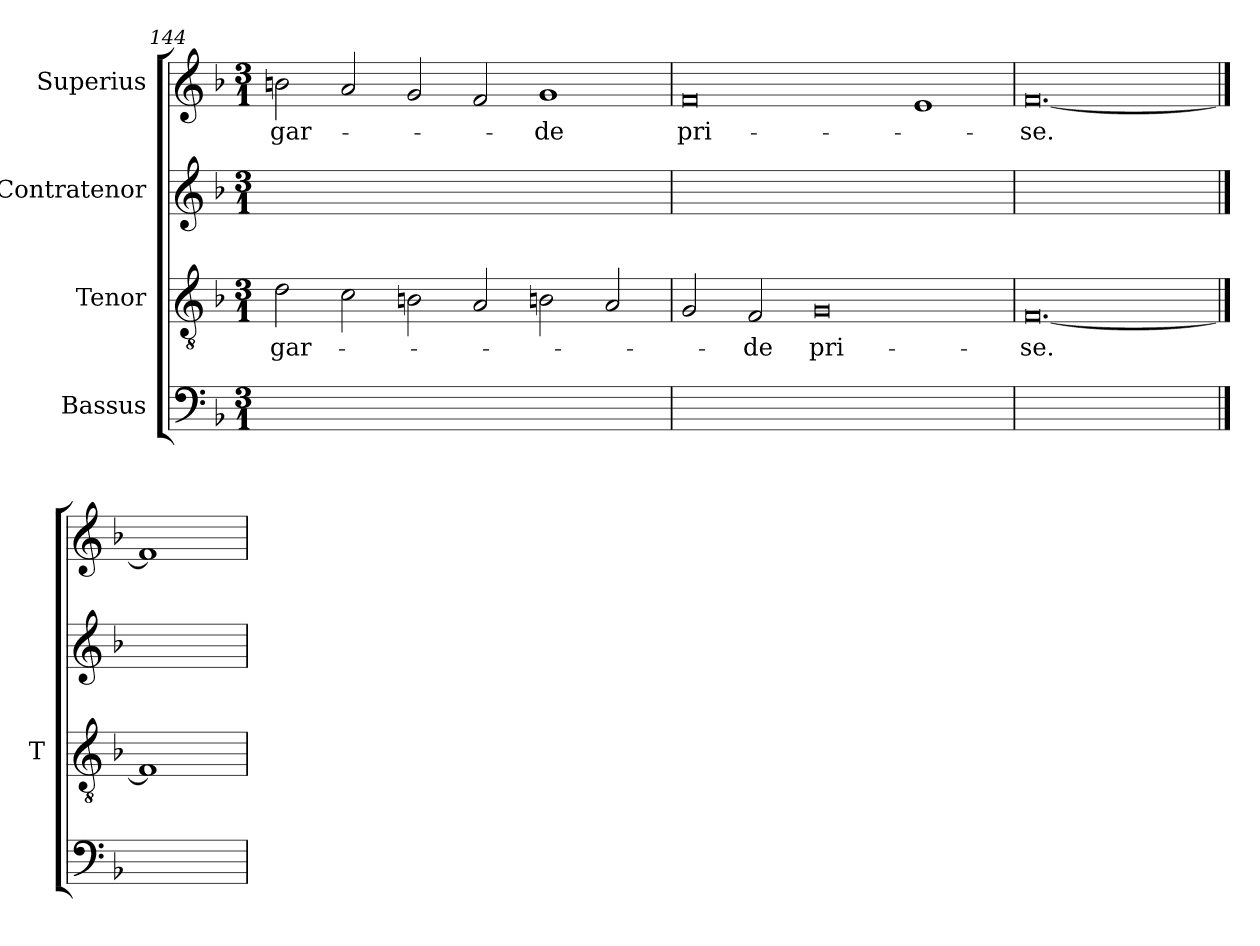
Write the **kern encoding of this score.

**kern	**kern	**text	**kern	**kern	**text
*part4	*part3	*part3	*part2	*part1	*part1
*staff4	*staff3	*staff3	*staff2	*staff1	*staff1
*I"Bassus	*I"Tenor	*	*I"Contratenor	*I"Superius	*
*	*I'T	*	*	*	*
*clefF4	*clefGv2	*	*clefG2	*clefG2	*
*k[b-]	*k[b-]	*	*k[b-]	*k[b-]	*
*M3/1	*M3/1	*	*M3/1	*M3/1	*
=144	=144	=144	=144	=144	=144
0.ryy	2d	gar-	0.ryy	2bn	gar-
.	2c	.	.	2a	.
.	2Bn	.	.	2g	.
.	2A	.	.	2f	.
.	2Bn	.	.	1g	-de
.	2A	.	.	.	.
=145	=145	=145	=145	=145	=145
0.ryy	2G	.	0.ryy	0f	pri-
.	2F	-de	.	.	.
.	0G	pri-	.	.	.
.	.	.	.	1e	.
=146	=146	=146	=146	=146	=146
0.ryy	[0.F	-se.	0.ryy	[0.f	-se.
==147	==147	==147	==147	==147	==147
1ryy	1F]	.	1ryy	1f]	.
=	=	=	=	=	=
*-	*-	*-	*-	*-	*-
